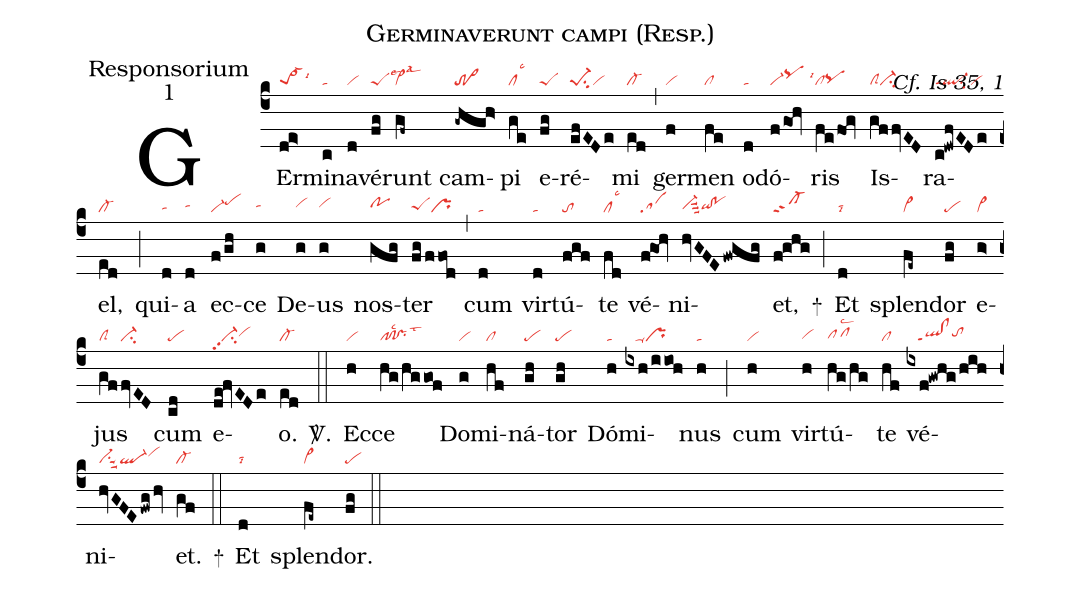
name:Germinaverunt campi (Resp.);
office-part:Responsorium;
mode:1;
commentary:Cf. Is 35, 1;
nabc-lines:1;
%%
(c4)
GEr(de>|pe->1lsi6)mi(c|ta)na(d|vi)vé(fg|peSlse3)runt(gf~|vi>lsal3)
cam(-ghgh>|tr>)pi(ge|cllsc3) e(fg|peS)ré(efEDe|pe-1su2vi)mi(ed|cl-) (,)
ger(f|vi)men(fe|cl) o(d|ta)dó(f/gOh|vi-pqhi)ris(fe/fOg|``cllsi1pqhg) Is(gffvED|clSci-)ra(c!dwfEDe|ql-ppt1su2vi)el,(ed|cl-) (;)
qui(d|tahg)a(d|tahh) ec(f/gh|vi-pehi)ce(g|tahh) De(g|vihh)us(g|vihh) nos(gfg|pohh)ter(fg/ffod|peShgpr) (,)
cum(d|ta) vir(d|ta)tú(fgf|to)te(fd|cllsc3) vé(fgOh|sa)ni(hvGFE/fwgfg|vi-hgsuu3qihg!pohg)et,(f!ghg|cl-ppt2) +(;)
Et(d|tahhlsi8) splen(fe~|vi>)dor(fg|pe) e(g>|vi>)jus(gf|clS|fvED|ci-) cum(cd|pe) e(de!fvEDe|vi-pp2su2vihh)o.(ed|cl-) <sp>V/</sp>.(::)
Ec(h|vi)ce(hg/hggof|pf!prlsc2lst3) Do(g|vi)mi(hf|cl)ná(gh|pe)tor(gh|pe) Dó(h|ta)mi(ixh/iioh|///ta-pr)nus(h|ta) (;)
cum(h|vi) vir(h|vihg)tú(hg/hg|pfhglsc2)te(hf|cl) vé(ixf!gwhg/hih|///ql!clppt1tohh)ni(hvGFE/fwg/hv|vi-su1suu2ql-vihi)et.(gf|cl-) +(::)
Et(d|tahhlsi8) splen(fe~|vi>)dor.(fg|pe) (::)
